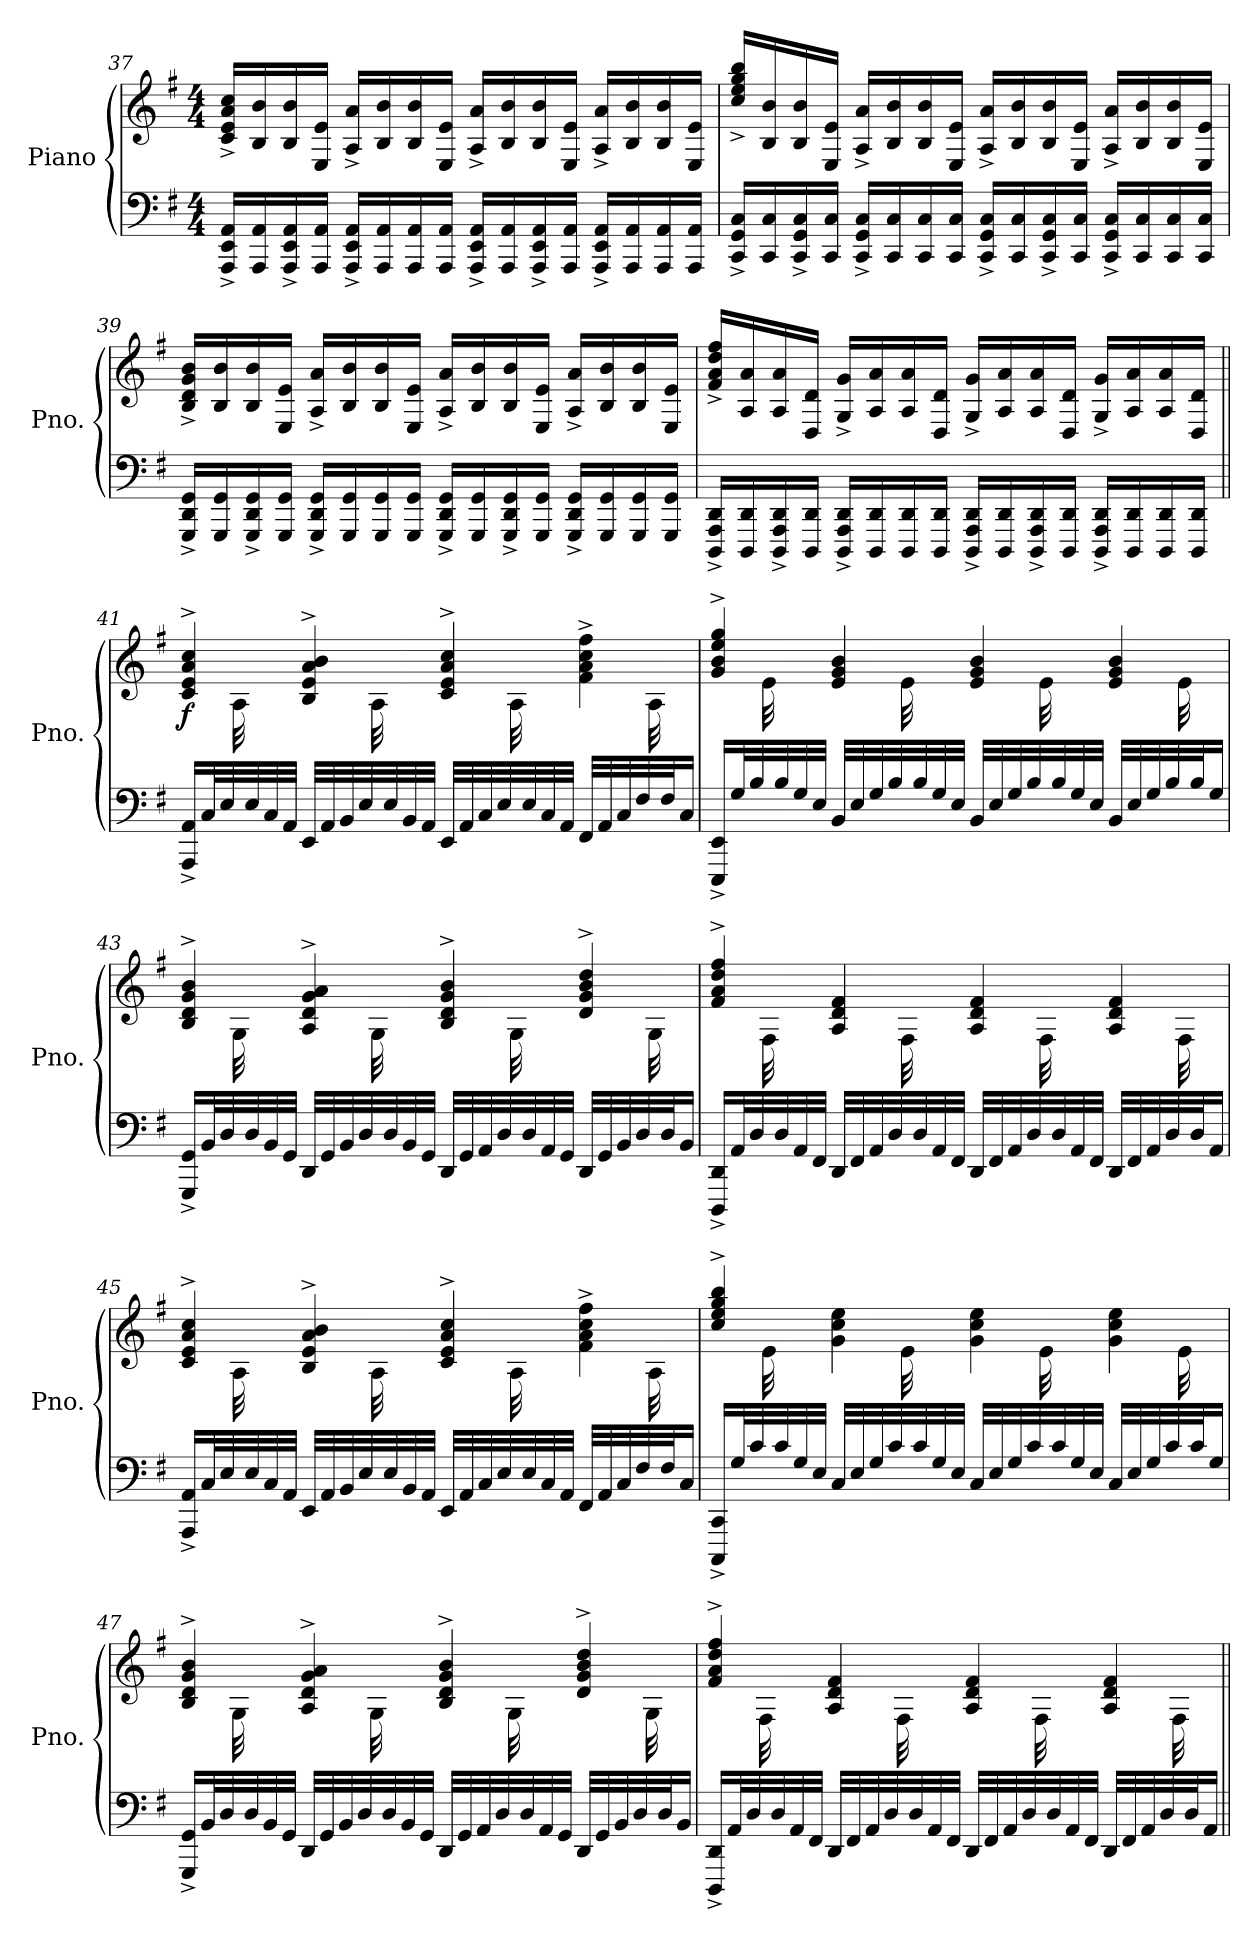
**kern	**kern	**dynam
*part1	*part1	*part1
*staff2	*staff1	*staff1/2
*I"Piano	*	*
*I'Pno.	*	*
!!LO:LB:g=z
*clefF4	*clefG2	*
*k[f#]	*k[f#]	*
*M4/4	*M4/4	*
=37	=37	=37
16AAA/^ 16EE/^ 16AA/^LL	16c/^ 16e/^ 16a/^ 16cc/^LL	.
16AAA/ 16AA/	16B/ 16b/	.
16AAA/^ 16EE/^ 16AA/^	16B/ 16b/	.
16AAA/ 16AA/JJ	16E/ 16e/JJ	.
16AAA/^ 16EE/^ 16AA/^LL	16A/^ 16a/^LL	.
16AAA/ 16AA/	16B/ 16b/	.
16AAA/ 16AA/	16B/ 16b/	.
16AAA/ 16AA/JJ	16E/ 16e/JJ	.
16AAA/^ 16EE/^ 16AA/^LL	16A/^ 16a/^LL	.
16AAA/ 16AA/	16B/ 16b/	.
16AAA/^ 16EE/^ 16AA/^	16B/ 16b/	.
16AAA/ 16AA/JJ	16E/ 16e/JJ	.
16AAA/^ 16EE/^ 16AA/^LL	16A/^ 16a/^LL	.
16AAA/ 16AA/	16B/ 16b/	.
16AAA/ 16AA/	16B/ 16b/	.
16AAA/ 16AA/JJ	16E/ 16e/JJ	.
=38	=38	=38
16CC/^ 16GG/^ 16C/^LL	16cc/^ 16ee/^ 16gg/^ 16bb/^LL	.
16CC/ 16C/	16B/ 16b/	.
16CC/^ 16GG/^ 16C/^	16B/ 16b/	.
16CC/ 16C/JJ	16E/ 16e/JJ	.
16CC/^ 16GG/^ 16C/^LL	16A/^ 16a/^LL	.
16CC/ 16C/	16B/ 16b/	.
16CC/ 16C/	16B/ 16b/	.
16CC/ 16C/JJ	16E/ 16e/JJ	.
16CC/^ 16GG/^ 16C/^LL	16A/^ 16a/^LL	.
16CC/ 16C/	16B/ 16b/	.
16CC/^ 16GG/^ 16C/^	16B/ 16b/	.
16CC/ 16C/JJ	16E/ 16e/JJ	.
16CC/^ 16GG/^ 16C/^LL	16A/^ 16a/^LL	.
16CC/ 16C/	16B/ 16b/	.
16CC/ 16C/	16B/ 16b/	.
16CC/ 16C/JJ	16E/ 16e/JJ	.
!!LO:LB:g=z
=39	=39	=39
16GGG/^ 16DD/^ 16GG/^LL	16B/^ 16d/^ 16g/^ 16b/^LL	.
16GGG/ 16GG/	16B/ 16b/	.
16GGG/^ 16DD/^ 16GG/^	16B/ 16b/	.
16GGG/ 16GG/JJ	16E/ 16e/JJ	.
16GGG/^ 16DD/^ 16GG/^LL	16A/^ 16a/^LL	.
16GGG/ 16GG/	16B/ 16b/	.
16GGG/ 16GG/	16B/ 16b/	.
16GGG/ 16GG/JJ	16E/ 16e/JJ	.
16GGG/^ 16DD/^ 16GG/^LL	16A/^ 16a/^LL	.
16GGG/ 16GG/	16B/ 16b/	.
16GGG/^ 16DD/^ 16GG/^	16B/ 16b/	.
16GGG/ 16GG/JJ	16E/ 16e/JJ	.
16GGG/^ 16DD/^ 16GG/^LL	16A/^ 16a/^LL	.
16GGG/ 16GG/	16B/ 16b/	.
16GGG/ 16GG/	16B/ 16b/	.
16GGG/ 16GG/JJ	16E/ 16e/JJ	.
=40	=40	=40
16DDD/^ 16AAA/^ 16DD/^LL	16f#/^ 16a/^ 16dd/^ 16ff#/^LL	.
16DDD/ 16DD/	16A/ 16a/	.
16DDD/^ 16AAA/^ 16DD/^	16A/ 16a/	.
16DDD/ 16DD/JJ	16D/ 16d/JJ	.
16DDD/^ 16AAA/^ 16DD/^LL	16G/^ 16g/^LL	.
16DDD/ 16DD/	16A/ 16a/	.
16DDD/ 16DD/	16A/ 16a/	.
16DDD/ 16DD/JJ	16D/ 16d/JJ	.
16DDD/^ 16AAA/^ 16DD/^LL	16G/^ 16g/^LL	.
16DDD/ 16DD/	16A/ 16a/	.
16DDD/^ 16AAA/^ 16DD/^	16A/ 16a/	.
16DDD/ 16DD/JJ	16D/ 16d/JJ	.
16DDD/^ 16AAA/^ 16DD/^LL	16G/^ 16g/^LL	.
16DDD/ 16DD/	16A/ 16a/	.
16DDD/ 16DD/	16A/ 16a/	.
16DDD/ 16DD/JJ	16D/ 16d/JJ	.
!!LO:LB:g=z
=41||	=41||	=41||
*	*^	*
!	!	!	!LO:DY:b
16AAA/^ 16AA/^LL	4c/^ 4e/^ 4a/^ 4cc/^	8ryy	f
32C/L	.	.	.
32E/	.	.	.
32ryy	.	32A\	.
32E/	.	8..ryy	.
32C/	.	.	.
32AA/JJJ	.	.	.
32EE/LLL	4B/^ 4e/^ 4a/^ 4b/^	.	.
32AA/	.	.	.
32BB/	.	.	.
32E/	.	.	.
32ryy	.	32A\	.
32E/	.	8..ryy	.
32BB/	.	.	.
32AA/JJJ	.	.	.
32EE/LLL	4c/^ 4e/^ 4a/^ 4cc/^	.	.
32AA/	.	.	.
32C/	.	.	.
32E/	.	.	.
32ryy	.	32A\	.
32E/	.	8..ryy	.
32C/	.	.	.
32AA/JJJ	.	.	.
32FF#/LLL	4f#\^ 4a\^ 4cc\^ 4ff#\^	.	.
32AA/	.	.	.
32C/	.	.	.
32F#/	.	.	.
32ryy	.	32A\	.
32F#/J	.	16.ryy	.
16C/JJ	.	.	.
!!LO:PB:g=z	!!
=42	=42	=42	=42
16EEE/^ 16EE/^LL	4g/^ 4b/^ 4ee/^ 4gg/^	8ryy	.
32G/L	.	.	.
32B/	.	.	.
32ryy	.	32e\	.
32B/	.	8..ryy	.
32G/	.	.	.
32E/JJJ	.	.	.
32BB/LLL	4e/ 4g/ 4b/	.	.
32E/	.	.	.
32G/	.	.	.
32B/	.	.	.
32ryy	.	32e\	.
32B/	.	8..ryy	.
32G/	.	.	.
32E/JJJ	.	.	.
32BB/LLL	4e/ 4g/ 4b/	.	.
32E/	.	.	.
32G/	.	.	.
32B/	.	.	.
32ryy	.	32e\	.
32B/	.	8..ryy	.
32G/	.	.	.
32E/JJJ	.	.	.
32BB/LLL	4e/ 4g/ 4b/	.	.
32E/	.	.	.
32G/	.	.	.
32B/	.	.	.
32ryy	.	32e\	.
32B/J	.	16.ryy	.
16G/JJ	.	.	.
!!LO:LB:g=z	!!
=43	=43	=43	=43
16GGG/^ 16GG/^LL	4B/^ 4d/^ 4g/^ 4b/^	8ryy	.
32BB/L	.	.	.
32D/	.	.	.
32ryy	.	32G\	.
32D/	.	8..ryy	.
32BB/	.	.	.
32GG/JJJ	.	.	.
32DD/LLL	4A/^ 4d/^ 4g/^ 4a/^	.	.
32GG/	.	.	.
32BB/	.	.	.
32D/	.	.	.
32ryy	.	32G\	.
32D/	.	8..ryy	.
32BB/	.	.	.
32GG/JJJ	.	.	.
32DD/LLL	4B/^ 4d/^ 4g/^ 4b/^	.	.
32GG/	.	.	.
32AA/	.	.	.
32D/	.	.	.
32ryy	.	32G\	.
32D/	.	8..ryy	.
32AA/	.	.	.
32GG/JJJ	.	.	.
32DD/LLL	4d/^ 4g/^ 4b/^ 4dd/^	.	.
32GG/	.	.	.
32BB/	.	.	.
32D/	.	.	.
32ryy	.	32G\	.
32D/J	.	16.ryy	.
16BB/JJ	.	.	.
!!LO:LB:g=z	!!
=44	=44	=44	=44
16DDD/^ 16DD/^LL	4f#/^ 4a/^ 4dd/^ 4ff#/^	8ryy	.
32AA/L	.	.	.
32D/	.	.	.
32ryy	.	32F#\	.
32D/	.	8..ryy	.
32AA/	.	.	.
32FF#/JJJ	.	.	.
32DD/LLL	4A/ 4d/ 4f#/	.	.
32FF#/	.	.	.
32AA/	.	.	.
32D/	.	.	.
32ryy	.	32F#\	.
32D/	.	8..ryy	.
32AA/	.	.	.
32FF#/JJJ	.	.	.
32DD/LLL	4A/ 4d/ 4f#/	.	.
32FF#/	.	.	.
32AA/	.	.	.
32D/	.	.	.
32ryy	.	32F#\	.
32D/	.	8..ryy	.
32AA/	.	.	.
32FF#/JJJ	.	.	.
32DD/LLL	4A/ 4d/ 4f#/	.	.
32FF#/	.	.	.
32AA/	.	.	.
32D/	.	.	.
32ryy	.	32F#\	.
32D/J	.	16.ryy	.
16AA/JJ	.	.	.
!!LO:LB:g=z	!!
=45	=45	=45	=45
16AAA/^ 16AA/^LL	4c/^ 4e/^ 4a/^ 4cc/^	8ryy	.
32C/L	.	.	.
32E/	.	.	.
32ryy	.	32A\	.
32E/	.	8..ryy	.
32C/	.	.	.
32AA/JJJ	.	.	.
32EE/LLL	4B/^ 4e/^ 4a/^ 4b/^	.	.
32AA/	.	.	.
32BB/	.	.	.
32E/	.	.	.
32ryy	.	32A\	.
32E/	.	8..ryy	.
32BB/	.	.	.
32AA/JJJ	.	.	.
32EE/LLL	4c/^ 4e/^ 4a/^ 4cc/^	.	.
32AA/	.	.	.
32C/	.	.	.
32E/	.	.	.
32ryy	.	32A\	.
32E/	.	8..ryy	.
32C/	.	.	.
32AA/JJJ	.	.	.
32FF#/LLL	4f#\^ 4a\^ 4cc\^ 4ff#\^	.	.
32AA/	.	.	.
32C/	.	.	.
32F#/	.	.	.
32ryy	.	32A\	.
32F#/J	.	16.ryy	.
16C/JJ	.	.	.
!!LO:PB:g=z	!!
=46	=46	=46	=46
16CCC/^ 16CC/^LL	4cc/^ 4ee/^ 4gg/^ 4bb/^	8ryy	.
32G/L	.	.	.
32c/	.	.	.
32ryy	.	32e\	.
32c/	.	8..ryy	.
32G/	.	.	.
32E/JJJ	.	.	.
32C/LLL	4g\ 4cc\ 4ee\	.	.
32E/	.	.	.
32G/	.	.	.
32c/	.	.	.
32ryy	.	32e\	.
32c/	.	8..ryy	.
32G/	.	.	.
32E/JJJ	.	.	.
32C/LLL	4g\ 4cc\ 4ee\	.	.
32E/	.	.	.
32G/	.	.	.
32c/	.	.	.
32ryy	.	32e\	.
32c/	.	8..ryy	.
32G/	.	.	.
32E/JJJ	.	.	.
32C/LLL	4g\ 4cc\ 4ee\	.	.
32E/	.	.	.
32G/	.	.	.
32c/	.	.	.
32ryy	.	32e\	.
32c/J	.	16.ryy	.
16G/JJ	.	.	.
!!LO:LB:g=z	!!
=47	=47	=47	=47
16GGG/^ 16GG/^LL	4B/^ 4d/^ 4g/^ 4b/^	8ryy	.
32BB/L	.	.	.
32D/	.	.	.
32ryy	.	32G\	.
32D/	.	8..ryy	.
32BB/	.	.	.
32GG/JJJ	.	.	.
32DD/LLL	4A/^ 4d/^ 4g/^ 4a/^	.	.
32GG/	.	.	.
32BB/	.	.	.
32D/	.	.	.
32ryy	.	32G\	.
32D/	.	8..ryy	.
32BB/	.	.	.
32GG/JJJ	.	.	.
32DD/LLL	4B/^ 4d/^ 4g/^ 4b/^	.	.
32GG/	.	.	.
32AA/	.	.	.
32D/	.	.	.
32ryy	.	32G\	.
32D/	.	8..ryy	.
32AA/	.	.	.
32GG/JJJ	.	.	.
32DD/LLL	4d/^ 4g/^ 4b/^ 4dd/^	.	.
32GG/	.	.	.
32BB/	.	.	.
32D/	.	.	.
32ryy	.	32G\	.
32D/J	.	16.ryy	.
16BB/JJ	.	.	.
!!LO:LB:g=z	!!
=48	=48	=48	=48
16DDD/^ 16DD/^LL	4f#/^ 4a/^ 4dd/^ 4ff#/^	8ryy	.
32AA/L	.	.	.
32D/	.	.	.
32ryy	.	32F#\	.
32D/	.	8..ryy	.
32AA/	.	.	.
32FF#/JJJ	.	.	.
32DD/LLL	4A/ 4d/ 4f#/	.	.
32FF#/	.	.	.
32AA/	.	.	.
32D/	.	.	.
32ryy	.	32F#\	.
32D/	.	8..ryy	.
32AA/	.	.	.
32FF#/JJJ	.	.	.
32DD/LLL	4A/ 4d/ 4f#/	.	.
32FF#/	.	.	.
32AA/	.	.	.
32D/	.	.	.
32ryy	.	32F#\	.
32D/	.	8..ryy	.
32AA/	.	.	.
32FF#/JJJ	.	.	.
32DD/LLL	4A/ 4d/ 4f#/	.	.
32FF#/	.	.	.
32AA/	.	.	.
32D/	.	.	.
32ryy	.	32F#\	.
32D/J	.	16.ryy	.
16AA/JJ	.	.	.
*	*v	*v	*
=||	=||	=||
*-	*-	*-
